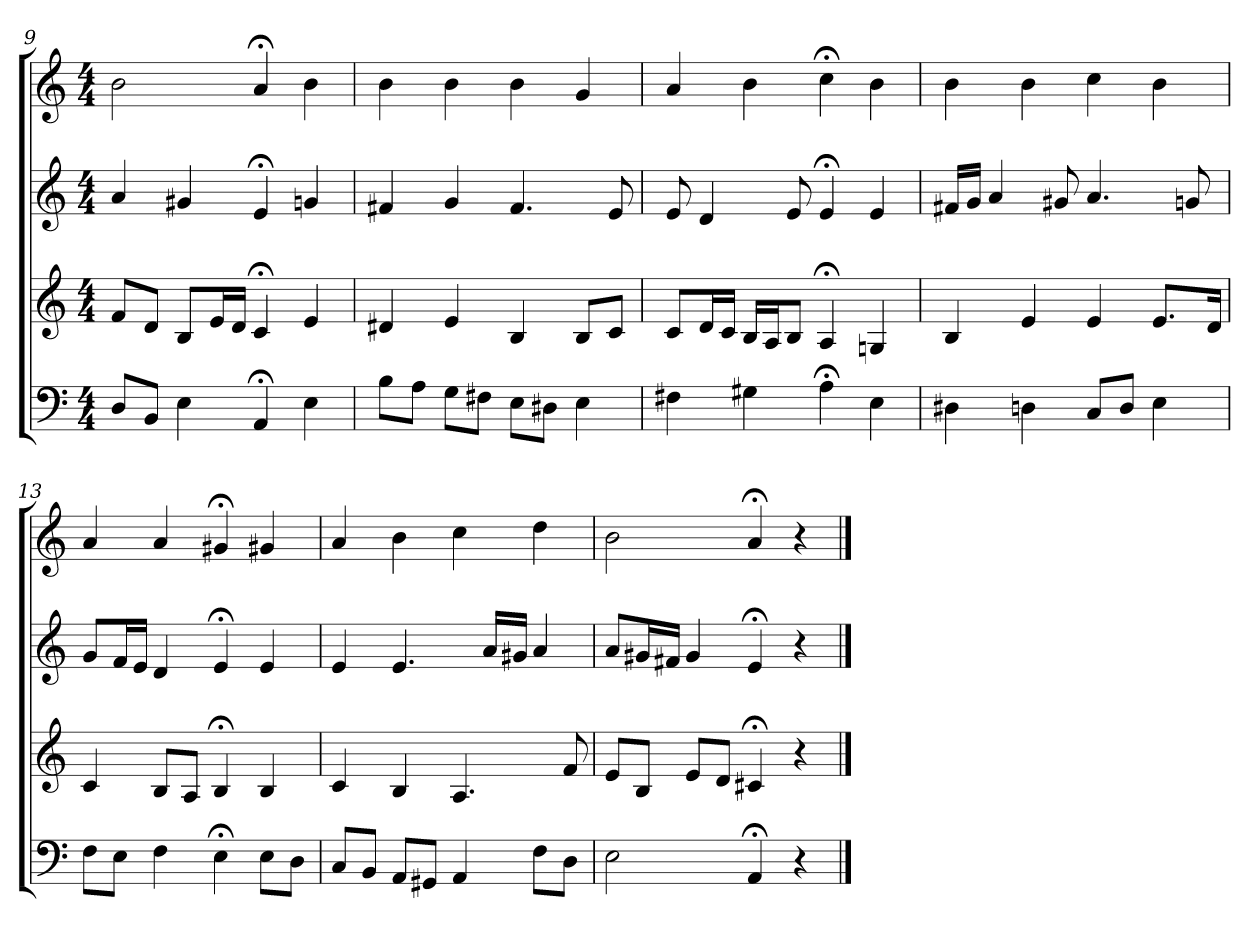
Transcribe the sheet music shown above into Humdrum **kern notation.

**kern	**kern	**kern	**kern
*part4	*part3	*part2	*part1
*staff4	*staff3	*staff2	*staff1
*clefF4	*clefG2	*clefG2	*clefG2
*M4/4	*M4/4	*M4/4	*M4/4
=9	=9	=9	=9
8D/L	8f/L	4a	2b
8BB/J	8d/J	.	.
4E	8B/L	4g#X	.
.	16e/L	.	.
.	16d/JJ	.	.
4AA;<	4c;<	4e;<	4a;<
4E	4e	4gn	4b
=10	=10	=10	=10
8B\L	4d#X	4f#X	4b
8A\J	.	.	.
8G\L	4e	4g	4b
8F#X\J	.	.	.
8E\L	4B	4.f#	4b
8D#X\J	.	.	.
4E	8B/L	.	4g
.	8c/J	8e	.
=11	=11	=11	=11
4F#X	8c/L	8e	4a
.	16d/L	4d	.
.	16c/JJ	.	.
4G#X	16B/LL	.	4b
.	16A/J	.	.
.	8B/J	8e	.
4A;<	4A;<	4e;<	4cc;<
4E	4Gn	4e	4b
=12	=12	=12	=12
4D#X	4B	16f#X/LL	4b
.	.	16g/JJ	.
.	.	4a	.
4Dn	4e	.	4b
.	.	8g#X	.
8C/L	4e	4.a	4cc
8D/J	.	.	.
4E	8.e/L	.	4b
.	.	8gn	.
.	16d/Jk	.	.
=13	=13	=13	=13
8F\L	4c	8g/L	4a
8E\J	.	16f/L	.
.	.	16e/JJ	.
4F	8B/L	4d	4a
.	8A/J	.	.
4E;<	4B;<	4e;<	4g#X;<
8E\L	4B	4e	4g#X
8D\J	.	.	.
=14	=14	=14	=14
8C/L	4c	4e	4a
8BB/J	.	.	.
8AA/L	4B	4.e	4b
8GG#X/J	.	.	.
4AA	4.A	.	4cc
.	.	16a/LL	.
.	.	16g#X/JJ	.
8F\L	.	4a	4dd
8D\J	8f	.	.
=15	=15	=15	=15
2E	8e/L	8a/L	2b
.	8B/J	16g#X/L	.
.	.	16f#X/JJ	.
.	8e/L	4g#	.
.	8d/J	.	.
4AA;<	4c#X;<	4e;<	4a;<
4r	4r	4r	4r
==	==	==	==
*-	*-	*-	*-
